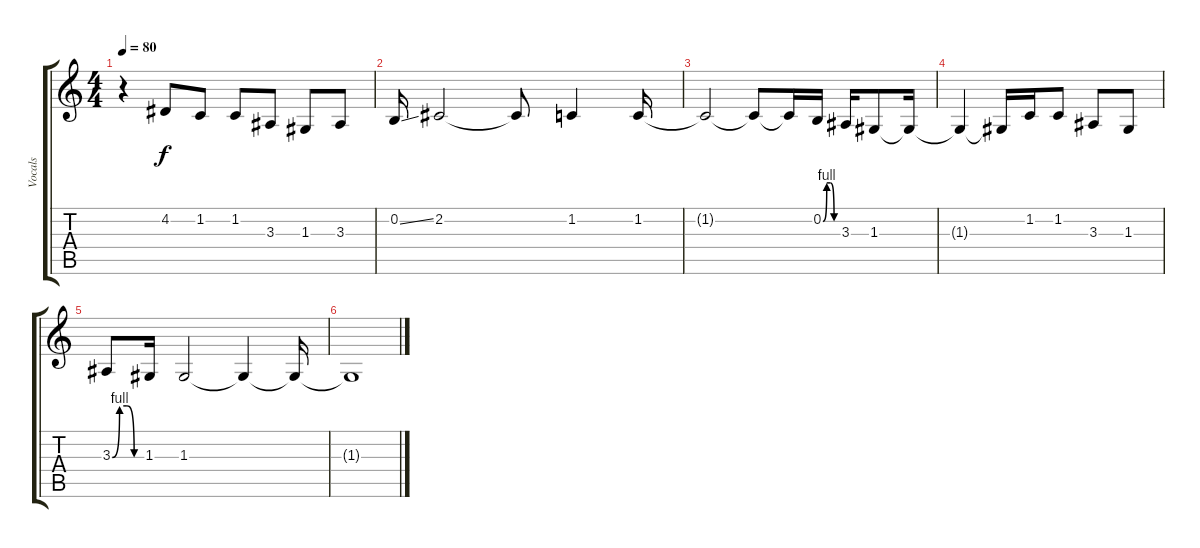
\track ("Vocals" "Vocals") {instrument lead8bassandlead}
\staff {score tabs}
\tuning (E4 B3 G3 D3 A2 E2) {hide}
\ts (4 4)
\tempo 80
\clef g2
\ks c
r.4{dy f} 4.2.8 1.2.8 1.2.8 3.3.8 1.3.8 3.3.8 |
0.2{ss}.16 2.2.2 2.2{t}.8 1.2.4 1.2.16 |
1.2{t}.2 1.2{t}.8 1.2{t}.16 0.2{be (custom 0 0 15 4 30 4 45 0 60 0)}.16 3.3.16 1.3.8 1.3{t}.16 |
1.3{t}.4 1.3{t}.16 1.2.16 1.2.8 3.3.8 1.3.8 |
3.3{be (custom 0 0 15 4 30 4 45 0 60 0)}.8 1.3.16 1.3.2 1.3{t}.4 1.3{t}.16 |
1.3{t}.1
